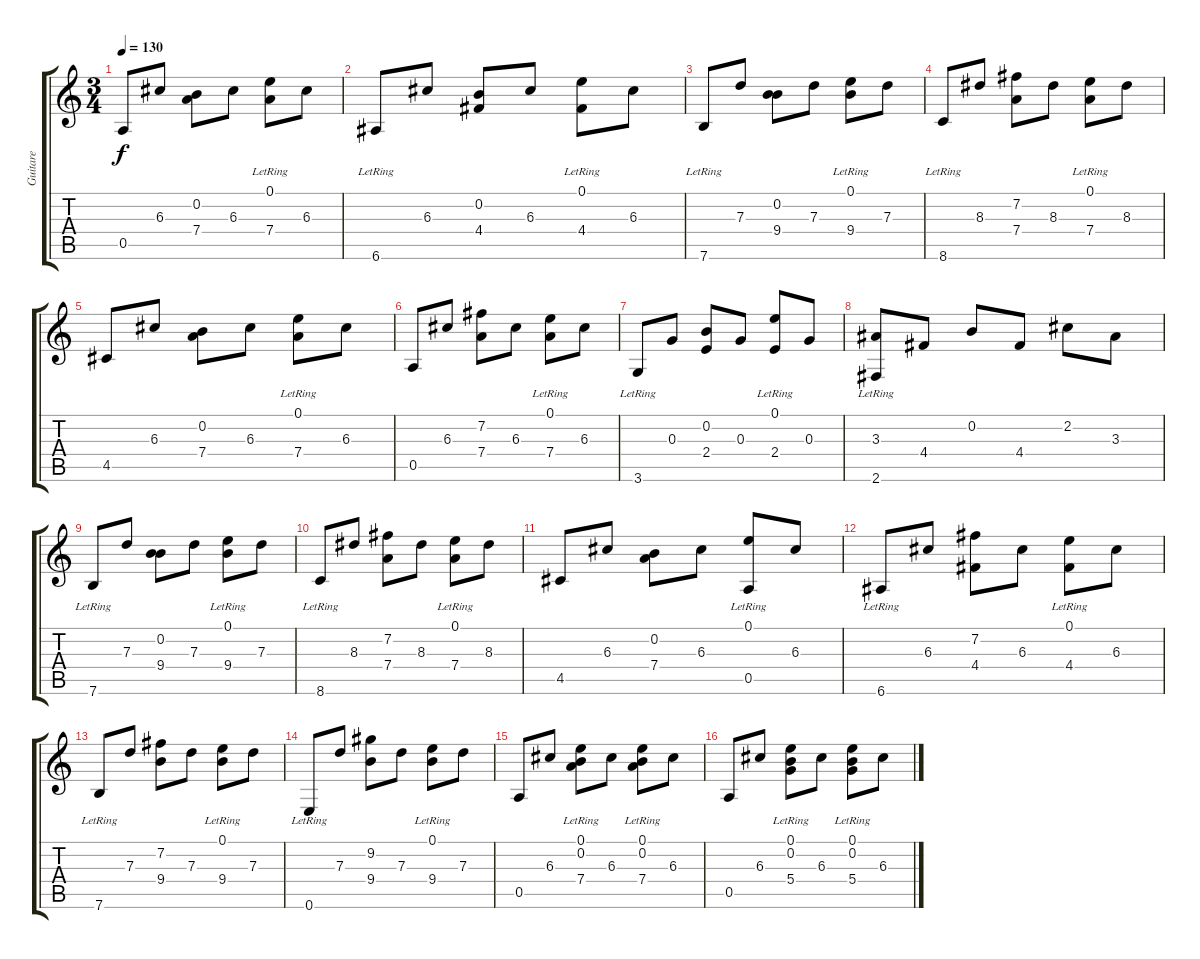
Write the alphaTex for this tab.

\track ("Guitare" "Guitare") {instrument acousticguitarnylon}
\staff {score tabs}
\tuning (E4 B3 G3 D3 A2 E2) {hide}
\ts (3 4)
\tempo 130
\clef g2
\ks c
0.5.8{dy f} 6.3.8 (0.2 7.4).8 6.3.8 (0.1{lr} 7.4).8 6.3.8 |
6.6{lr}.8 6.3.8 (0.2 4.4).8 6.3.8 (0.1{lr} 4.4).8 6.3.8 |
7.6{lr}.8 7.3.8 (0.2 9.4).8 7.3.8 (0.1{lr} 9.4).8 7.3.8 |
8.6{lr}.8 8.3.8 (7.2 7.4).8 8.3.8 (0.1{lr} 7.4).8 8.3.8 |
4.5.8 6.3.8 (0.2 7.4).8 6.3.8 (0.1{lr} 7.4).8 6.3.8 |
0.5.8 6.3.8 (7.2 7.4).8 6.3.8 (0.1{lr} 7.4).8 6.3.8 |
3.6{lr}.8 0.3.8 (0.2 2.4).8 0.3.8 (0.1{lr} 2.4).8 0.3.8 |
(3.3 2.6{lr}).8 4.4.8 0.2.8 4.4.8 2.2.8 3.3.8 |
7.6{lr}.8 7.3.8 (0.2 9.4).8 7.3.8 (0.1{lr} 9.4).8 7.3.8 |
8.6{lr}.8 8.3.8 (7.2 7.4).8 8.3.8 (0.1{lr} 7.4).8 8.3.8 |
4.5.8 6.3.8 (0.2 7.4).8 6.3.8 (0.1{lr} 0.5).8 6.3.8 |
6.6{lr}.8 6.3.8 (7.2 4.4).8 6.3.8 (0.1{lr} 4.4).8 6.3.8 |
7.6{lr}.8 7.3.8 (7.2 9.4).8 7.3.8 (0.1{lr} 9.4).8 7.3.8 |
0.6{lr}.8 7.3.8 (9.2 9.4).8 7.3.8 (0.1{lr} 9.4).8 7.3.8 |
0.5.8 6.3.8 (0.1{lr} 0.2 7.4).8 6.3.8 (0.1{lr} 0.2 7.4).8 6.3.8 |
0.5.8 6.3.8 (0.1{lr} 0.2 5.4).8 6.3.8 (0.1{lr} 0.2 5.4).8 6.3.8
